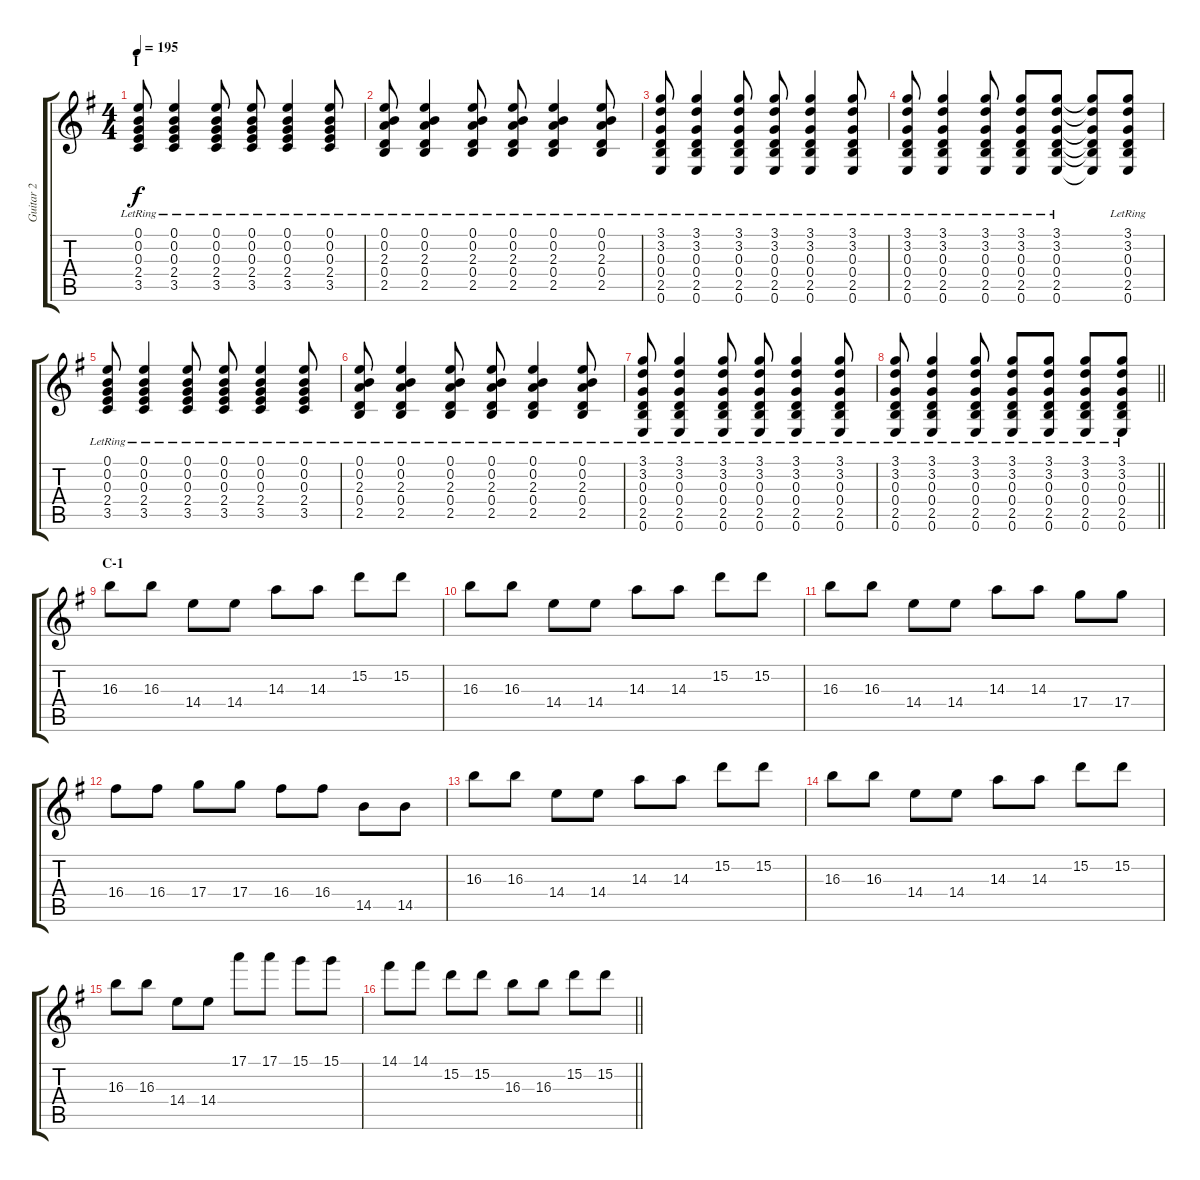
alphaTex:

\track ("Guitar 2" "Guitar 2") {instrument distortionguitar}
\staff {score tabs}
\tuning (E4 B3 G3 D3 A2 E2) {hide}
\ts (4 4)
\section ("" "I")
\tempo 195
\clef g2
\ks g
(0.1{lr} 0.2{lr} 0.3{lr} 2.4{lr} 3.5{lr}).8{dy f} (0.1{lr} 0.2{lr} 0.3{lr} 2.4{lr} 3.5{lr}).4 (0.1{lr} 0.2{lr} 0.3{lr} 2.4{lr} 3.5{lr}).8 (0.1{lr} 0.2{lr} 0.3{lr} 2.4{lr} 3.5{lr}).8 (0.1{lr} 0.2{lr} 0.3{lr} 2.4{lr} 3.5{lr}).4 (0.1{lr} 0.2{lr} 0.3{lr} 2.4{lr} 3.5{lr}).8 |
(0.1{lr} 0.2{lr} 2.3{lr} 0.4{lr} 2.5{lr}).8 (0.1{lr} 0.2{lr} 2.3{lr} 0.4{lr} 2.5{lr}).4 (0.1{lr} 0.2{lr} 2.3{lr} 0.4{lr} 2.5{lr}).8 (0.1{lr} 0.2{lr} 2.3{lr} 0.4{lr} 2.5{lr}).8 (0.1{lr} 0.2{lr} 2.3{lr} 0.4{lr} 2.5{lr}).4 (0.1{lr} 0.2{lr} 2.3{lr} 0.4{lr} 2.5{lr}).8 |
(3.1{lr} 3.2{lr} 0.3{lr} 0.4{lr} 2.5{lr} 0.6{lr}).8 (3.1{lr} 3.2{lr} 0.3{lr} 0.4{lr} 2.5{lr} 0.6{lr}).4 (3.1{lr} 3.2{lr} 0.3{lr} 0.4{lr} 2.5{lr} 0.6{lr}).8 (3.1{lr} 3.2{lr} 0.3{lr} 0.4{lr} 2.5{lr} 0.6{lr}).8 (3.1{lr} 3.2{lr} 0.3{lr} 0.4{lr} 2.5{lr} 0.6{lr}).4 (3.1{lr} 3.2{lr} 0.3{lr} 0.4{lr} 2.5{lr} 0.6{lr}).8 |
(3.1{lr} 3.2{lr} 0.3{lr} 0.4{lr} 2.5{lr} 0.6{lr}).8 (3.1{lr} 3.2{lr} 0.3{lr} 0.4{lr} 2.5{lr} 0.6{lr}).4 (3.1{lr} 3.2{lr} 0.3{lr} 0.4{lr} 2.5{lr} 0.6{lr}).8 (3.1{lr} 3.2{lr} 0.3{lr} 0.4{lr} 2.5{lr} 0.6{lr}).8 (3.1{lr} 3.2{lr} 0.3{lr} 0.4{lr} 2.5{lr} 0.6{lr}).8 (3.1{t} 3.2{t} 0.3{t} 0.4{t} 2.5{t} 0.6{t}).8 (3.1{lr} 3.2{lr} 0.3{lr} 0.4{lr} 2.5{lr} 0.6{lr}).8 |
(0.1{lr} 0.2{lr} 0.3{lr} 2.4{lr} 3.5{lr}).8 (0.1{lr} 0.2{lr} 0.3{lr} 2.4{lr} 3.5{lr}).4 (0.1{lr} 0.2{lr} 0.3{lr} 2.4{lr} 3.5{lr}).8 (0.1{lr} 0.2{lr} 0.3{lr} 2.4{lr} 3.5{lr}).8 (0.1{lr} 0.2{lr} 0.3{lr} 2.4{lr} 3.5{lr}).4 (0.1{lr} 0.2{lr} 0.3{lr} 2.4{lr} 3.5{lr}).8 |
(0.1{lr} 0.2{lr} 2.3{lr} 0.4{lr} 2.5{lr}).8 (0.1{lr} 0.2{lr} 2.3{lr} 0.4{lr} 2.5{lr}).4 (0.1{lr} 0.2{lr} 2.3{lr} 0.4{lr} 2.5{lr}).8 (0.1{lr} 0.2{lr} 2.3{lr} 0.4{lr} 2.5{lr}).8 (0.1{lr} 0.2{lr} 2.3{lr} 0.4{lr} 2.5{lr}).4 (0.1{lr} 0.2{lr} 2.3{lr} 0.4{lr} 2.5{lr}).8 |
(3.1{lr} 3.2{lr} 0.3{lr} 0.4{lr} 2.5{lr} 0.6{lr}).8 (3.1{lr} 3.2{lr} 0.3{lr} 0.4{lr} 2.5{lr} 0.6{lr}).4 (3.1{lr} 3.2{lr} 0.3{lr} 0.4{lr} 2.5{lr} 0.6{lr}).8 (3.1{lr} 3.2{lr} 0.3{lr} 0.4{lr} 2.5{lr} 0.6{lr}).8 (3.1{lr} 3.2{lr} 0.3{lr} 0.4{lr} 2.5{lr} 0.6{lr}).4 (3.1{lr} 3.2{lr} 0.3{lr} 0.4{lr} 2.5{lr} 0.6{lr}).8 |
\barLineRight lightlight
(3.1{lr} 3.2{lr} 0.3{lr} 0.4{lr} 2.5{lr} 0.6{lr}).8 (3.1{lr} 3.2{lr} 0.3{lr} 0.4{lr} 2.5{lr} 0.6{lr}).4 (3.1{lr} 3.2{lr} 0.3{lr} 0.4{lr} 2.5{lr} 0.6{lr}).8 (3.1{lr} 3.2{lr} 0.3{lr} 0.4{lr} 2.5{lr} 0.6{lr}).8 (3.1{lr} 3.2{lr} 0.3{lr} 0.4{lr} 2.5{lr} 0.6{lr}).8 (3.1{lr} 3.2{lr} 0.3{lr} 0.4{lr} 2.5{lr} 0.6{lr}).8 (3.1{lr} 3.2{lr} 0.3{lr} 0.4{lr} 2.5{lr} 0.6{lr}).8 |
\section ("" "C-1")
16.3.8 16.3.8 14.4.8 14.4.8 14.3.8 14.3.8 15.2.8 15.2.8 |
16.3.8 16.3.8 14.4.8 14.4.8 14.3.8 14.3.8 15.2.8 15.2.8 |
16.3.8 16.3.8 14.4.8 14.4.8 14.3.8 14.3.8 17.4.8 17.4.8 |
16.4.8 16.4.8 17.4.8 17.4.8 16.4.8 16.4.8 14.5.8 14.5.8 |
16.3.8 16.3.8 14.4.8 14.4.8 14.3.8 14.3.8 15.2.8 15.2.8 |
16.3.8 16.3.8 14.4.8 14.4.8 14.3.8 14.3.8 15.2.8 15.2.8 |
16.3.8 16.3.8 14.4.8 14.4.8 17.1.8 17.1.8 15.1.8 15.1.8 |
\barLineRight lightlight
14.1.8 14.1.8 15.2.8 15.2.8 16.3.8 16.3.8 15.2.8 15.2.8
